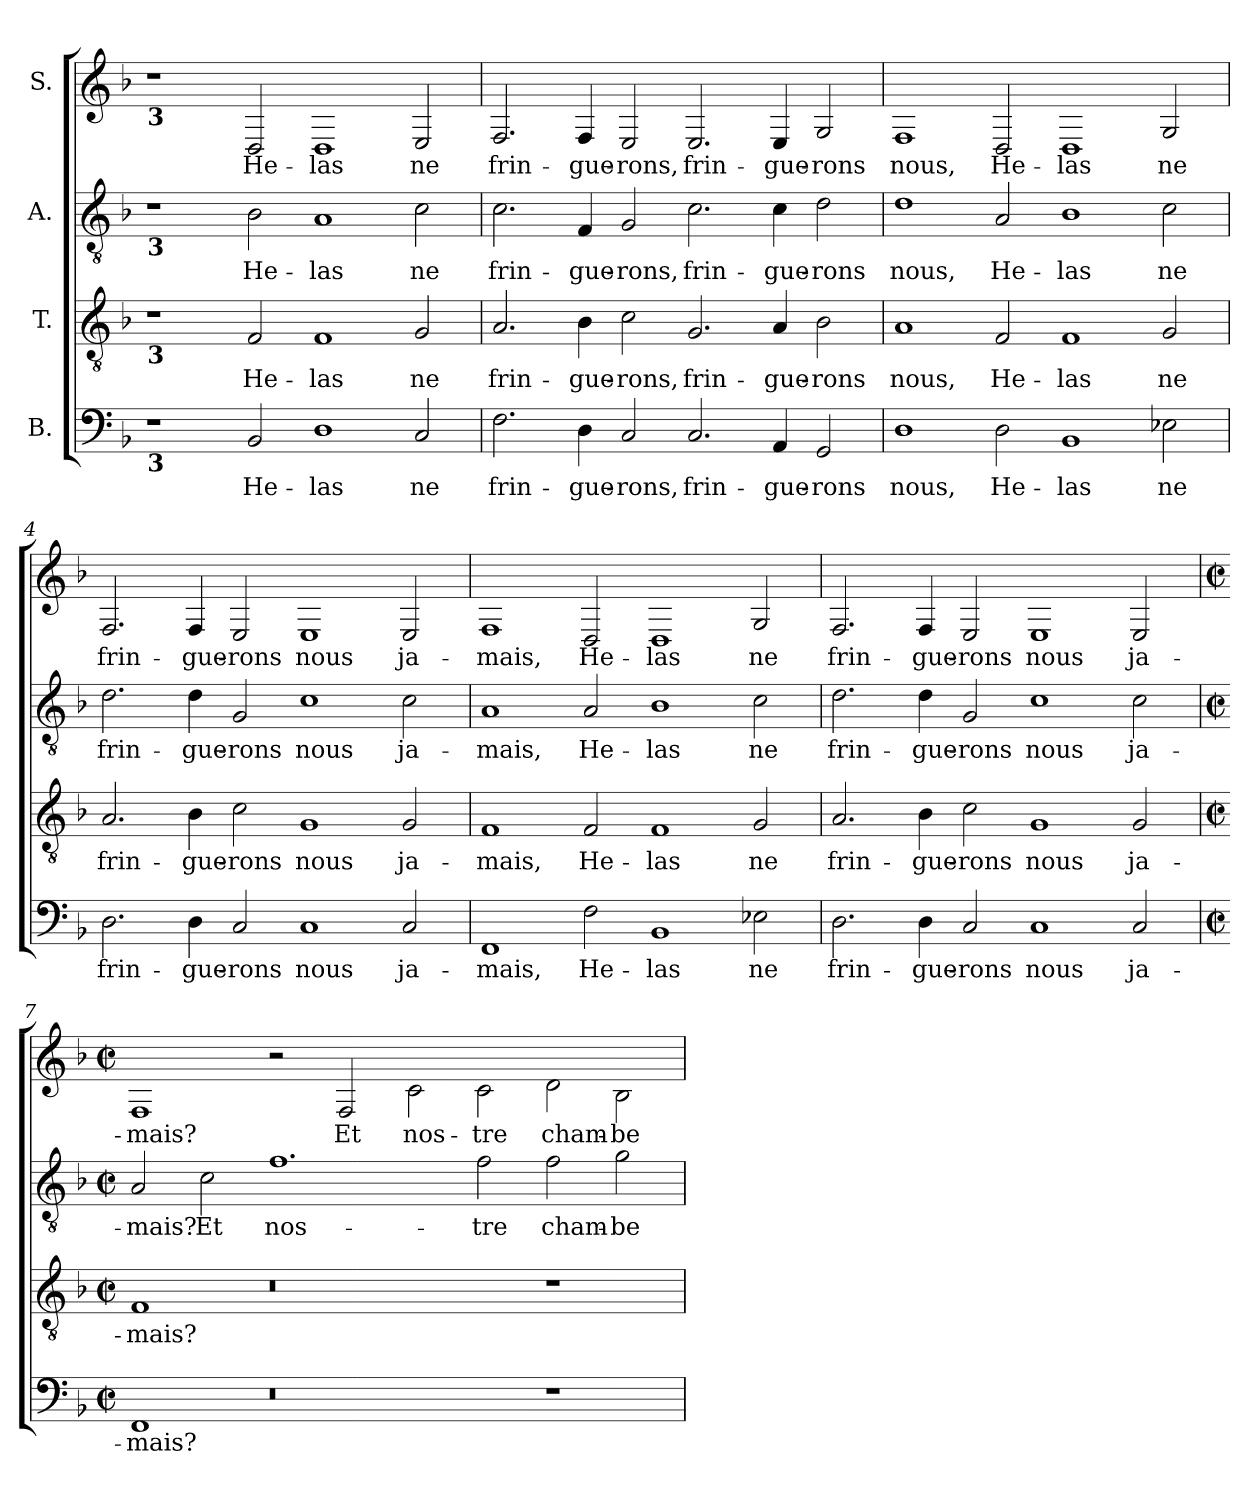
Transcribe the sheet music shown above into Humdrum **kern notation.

**kern	**text	**kern	**text	**kern	**text	**kern	**text
*part4	*part4	*part3	*part3	*part2	*part2	*part1	*part1
*staff4	*staff4	*staff3	*staff3	*staff2	*staff2	*staff1	*staff1
*I"B.	*	*I"T.	*	*I"A.	*	*I"S.	*
*clefF4	*	*clefGv2	*	*clefGv2	*	*clefG2	*
*	*	*ITrd-7c-12	*	*	*	*ITrd-7c-12	*
*k[b-]	*	*k[b-]	*	*k[b-]	*	*k[b-]	*
*F:	*	*F:	*	*F:	*	*F:	*
=1	=1	=1	=1	=1	=1	=1	=1
!	!	!	!	!	!	!LO:TX:b:B:t=3	!
!	!	!	!	!LO:TX:b:B:t=3	!	!	!
!	!	!LO:TX:b:B:t=3	!	!	!	!	!
!LO:TX:b:B:t=3	!	!	!	!	!	!	!
1r	.	1r	.	1r	.	1r	.
2BB-/	He-	2f/	He-	2B-\	He-	2d/	He-
1D	-las	1f	-las	1A	-las	1d	-las
2C/	ne	2g/	ne	2c\	ne	2e/	ne
=2	=2	=2	=2	=2	=2	=2	=2
2.F\	frin-	2.a/	frin-	2.c\	frin-	2.f/	frin-
4D\	-gue-	4b-\	-gue-	4F/	-gue-	4f/	-gue-
2C/	-rons,	2cc\	-rons,	2G/	-rons,	2e/	-rons,
2.C/	frin-	2.g/	frin-	2.c\	frin-	2.e/	frin-
4AA/	-gue-	4a/	-gue-	4c\	-gue-	4e/	-gue-
2GG/	-rons	2b-\	-rons	2d\	-rons	2g/	-rons
=3	=3	=3	=3	=3	=3	=3	=3
1D	nous,	1a	nous,	1d	nous,	1f	nous,
2D\	He-	2f/	He-	2A/	He-	2d/	He-
1BB-	-las	1f	-las	1B-	-las	1d	-las
2E-X\	ne	2g/	ne	2c\	ne	2g/	ne
!!LO:LB:g=z
=4	=4	=4	=4	=4	=4	=4	=4
2.D\	frin-	2.a/	frin-	2.d\	frin-	2.f/	frin-
4D\	-gue-	4b-\	-gue-	4d\	-gue-	4f/	-gue-
2C/	-rons	2cc\	-rons	2G/	-rons	2e/	-rons
1C	nous	1g	nous	1c	nous	1e	nous
2C/	ja-	2g/	ja-	2c\	ja-	2e/	ja-
=5	=5	=5	=5	=5	=5	=5	=5
1FF	-mais,	1f	-mais,	1A	-mais,	1f	-mais,
2F\	He-	2f/	He-	2A/	He-	2d/	He-
1BB-	-las	1f	-las	1B-	-las	1d	-las
2E-X\	ne	2g/	ne	2c\	ne	2g/	ne
=6	=6	=6	=6	=6	=6	=6	=6
2.D\	frin-	2.a/	frin-	2.d\	frin-	2.f/	frin-
4D\	-gue-	4b-\	-gue-	4d\	-gue-	4f/	-gue-
2C/	-rons	2cc\	-rons	2G/	-rons	2e/	-rons
1C	nous	1g	nous	1c	nous	1e	nous
2C/	ja-	2g/	ja-	2c\	ja-	2e/	ja-
!!LO:LB:g=z
=7	=7	=7	=7	=7	=7	=7	=7
*M2/2	*	*M2/2	*	*M2/2	*	*M2/2	*
*met(c|)	*	*met(c|)	*	*met(c|)	*	*met(c|)	*
1FF	-mais?	1f	-mais?	2A/	-mais?	1f	-mais?
.	.	.	.	2c\	Et	.	.
0r	.	0r	.	1.f	nos-	2r	.
.	.	.	.	.	.	2f/	Et
.	.	.	.	.	.	2cc\	nos-
.	.	.	.	2f\	-tre	2cc\	-tre
1r	.	1r	.	2f\	cham-	2dd\	cham-
.	.	.	.	2g\	-be-	2b-\	-be-
=	=	=	=	=	=	=	=
*-	*-	*-	*-	*-	*-	*-	*-
